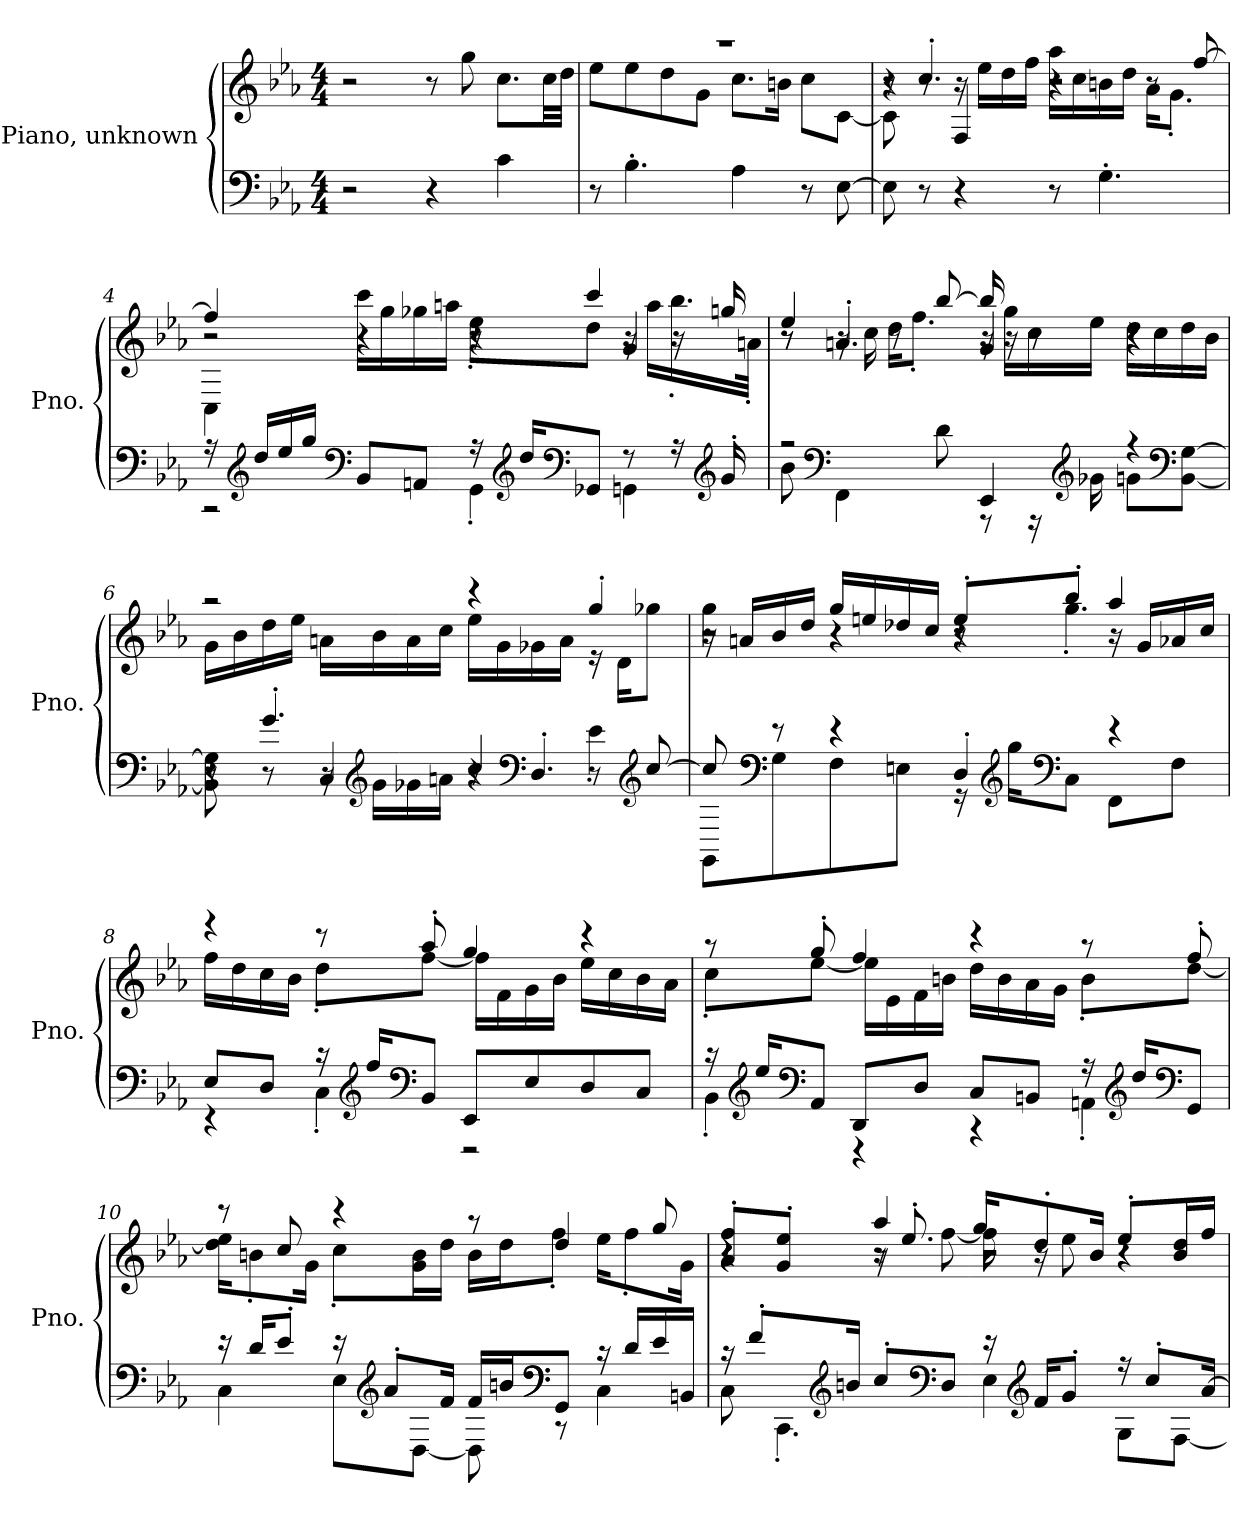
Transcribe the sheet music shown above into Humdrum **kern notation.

**kern	**kern
*part1	*part1
*staff2	*staff1
*I"Piano, unknown	*
*I'Pno.	*
*clefF4	*clefG2
*k[b-e-a-]	*k[b-e-a-]
*M4/4	*M4/4
*MM120	*MM120
=1	=1
2r	2r
4r	8r
.	8gg\
4c\	8.cc\L
.	32cc\LL
.	32dd\JJJ
=2	=2
*	*^
8r	1r	8ee-\L
4.B-'\	.	8ee-\
.	.	8dd\
.	.	8g\J
4A-\	.	8.cc\L
.	.	16bn\Jk
8r	.	8cc\L
[8E-\	.	[8c\J
=3	=3	=3
*	*	*^
8E-\]	8r	8c\]	4r
8r	4.cc'/	8r	.
4r	.	16r	4F/
.	.	16ee-\LL	.
.	.	16dd\	.
.	.	16ff\JJ	.
8r	4r	16aa-\LL	2r
.	.	16cc\	.
4.G'\	.	16bn\	.
.	.	16dd\JJ	.
.	8r	16a-\KL	.
.	.	8.g'\J	.
.	[8ff/	.	.
!!LO:LB:g=z	!!	!!
=4	=4	=4	=4
*^	*	*	*
16r	2r	4ff/]	4C\	2r
*clefG2	*	*	*	*
16dd/LL	.	.	.	.
16ee-/	.	.	.	.
16gg/JJ	.	.	.	.
*clefF4	*	*	*	*
8BB-/L	.	4r	16ccc\LL	.
.	.	.	16gg\	.
8AAn/J	.	.	16gg-X\	.
.	.	.	16aan\JJ	.
16r	4GG'\	8r	8ee-'\L	4r
*clefG2	*	*	*	*
16dd/KL	.	.	.	.
*clefF4	*	*	*	*
8GG-X/J	.	4ccc/	8dd\J	.
8r	4GGn\	.	16r	4g/
.	.	.	16aa\LL	.
16r	.	16r	16.bb-'\	.
*clefG2	*	*	*	*
16g'/	.	16ggn/	.	.
.	.	.	32an'\JJk	.
!!LO:LB:g=z	!!	!!
=5	=5	=5	=5	=5
2r	8b-\	4ee-/	8r	8r
*clefF4	*	*	*	*
.	4FF\	.	16r	4.an'/
.	.	.	16cc\	.
.	.	8r	16dd\KL	.
.	.	.	8.ff'\J	.
.	8d\	[8bb-/	.	.
4EE-/	8r	16bb-/]	16r	4g/
.	.	16r	16gg\LL	.
.	16r	8r	16cc\	.
*clefG2	*	*	*	*
.	16g-X\	.	16ee-\JJ	.
4r	8gn\L	4r	16dd\LL	4r
.	.	.	16cc\	.
*clefF4	*	*	*	*
.	[8BB-\ [8G\J	.	16dd\	.
.	.	.	16b-\JJ	.
*	*	*	*v	*v
=6	=6	=6	=6
*	*^	*	*
8r	8BB-\] 8G\]	4r	2r	16g\LL
.	.	.	.	16b-\
4.g'/	8r	.	.	16dd\
.	.	.	.	16ee-\JJ
.	16r	4C/	.	16an\LL
*clefG2	*	*	*	*
.	16g\LL	.	.	16b-\
.	16g-X\	.	.	16a\
.	16an\JJ	.	.	16cc\JJ
4cc/	4r	8r	4r	16ee-\LL
.	.	.	.	16g\
*clefF4	*	*	*	*
.	.	4.D'/	.	16g-X\
.	.	.	.	16a\JJ
8r	4e-'\	.	4gg'/	16r
.	.	.	.	16d\KL
*clefG2	*	*	*	*
[8cc/	.	.	.	8gg-X\J
*	*v	*v	*	*
!!LO:LB:g=z
=7	=7	=7	=7
*	*	*	*^
8cc/]	8GG\L	2r	4gg\	16r
.	.	.	.	16an/LL
*clefF4	*	*	*	*
8r	8G\	.	.	16b-/
.	.	.	.	16dd/JJ
4r	8F\	.	4r	16gg/LL
.	.	.	.	16een/
.	8En\J	.	.	16dd-X/
.	.	.	.	16cc/JJ
4D'/	16r	4r	8r	8ee'/L
*clefG2	*	*	*	*
.	16gg\KL	.	.	.
*clefF4	*	*	*	*
.	8C\J	.	4.gg'\	8bb-'/J
4r	8FF\L	4aa-/	.	16r
.	.	.	.	16g/LL
.	8F\J	.	.	16a-X/
.	.	.	.	16cc/JJ
*	*	*	*v	*v
=8	=8	=8	=8
8E-/L	4r	4r	16ff\LL
.	.	.	16dd\
8D/J	.	.	16cc\
.	.	.	16b-\JJ
16r	4C'\	8r	8dd'\L
*clefG2	*	*	*
16ff/KL	.	.	.
*clefF4	*	*	*
8BB-/J	.	8aa-'/	[8ff\J
8EE-/L	2r	4gg/	16ff\LL]
.	.	.	16f\
8E-/	.	.	16g\
.	.	.	16b-\JJ
8D/	.	4r	16ee-\LL
.	.	.	16cc\
8C/J	.	.	16b-\
.	.	.	16a-\JJ
!!LO:LB:g=z	!!
=9	=9	=9	=9
16r	4BB-'\	8r	8cc'\L
*clefG2	*	*	*
16ee-/KL	.	.	.
*clefF4	*	*	*
8AA-/J	.	8gg'/	[8ee-\J
8DD/L	4r	4ff/	16ee-\LL]
.	.	.	16e-\
8D/J	.	.	16f\
.	.	.	16bn\JJ
8C/L	4r	4r	16dd\LL
.	.	.	16b\
8BBn/J	.	.	16a-\
.	.	.	16g\JJ
16r	4AAn'\	8r	8b'\L
*clefG2	*	*	*
16dd/KL	.	.	.
*clefF4	*	*	*
8GG/J	.	8ff'/	[8dd\J
!!LO:LB:g=z	!!
=10	=10	=10	=10
16r	4C\	8r	16dd\] 16ee-\KL
16d/KL	.	.	8bn'\
8e-'/J	.	8cc/	.
.	.	.	16g\Jk
16r	8E-\L	4r	8cc'\L
*clefG2	*	*	*
8a-'/L	.	.	.
.	[8D\J	.	16g\ 16b\L
16f/Jk	.	.	16dd\JJ
16f/LL	8D\]	8r	16b\LL
16bn/J	.	.	16dd\J
*clefF4	*	*	*
8GG/J	8r	4dd/	8ff'\J
16r	4C\	.	16ee-\KL
16d/LL	.	.	8ff'\
16e-/	.	8gg/	.
16BBn/JJ	.	.	16g\Jk
=11	=11	=11	=11
*	*	*	*^
16r	8C\	4r	4r	8a-/' 8ff/'L
8f'/L	.	.	.	.
.	4.CC'\	.	.	8g/' 8ee-/'J
*clefG2	*	*	*	*
16bn/Jk	.	.	.	.
8cc'/L	.	4aa-/	8r	16r
.	.	.	.	8.ee-'/
*clefF4	*	*	*	*
8D/J	.	.	[8ff\	.
16r	4E-\	2r	16ff\]	16gg/KL
*clefG2	*	*	*	*
16f/KL	.	.	16r	8dd'/
8g'/J	.	.	8ee-\	.
.	.	.	.	16b-/Jk
16r	8G\L	.	4r	8ee-'/L
8cc'/L	.	.	.	.
.	[8F\J	.	.	16b-/ 16dd/L
[16a-/Jk	.	.	.	16ff/JJ
*v	*v	*	*	*
*	*v	*v	*v
=	=
*-	*-
